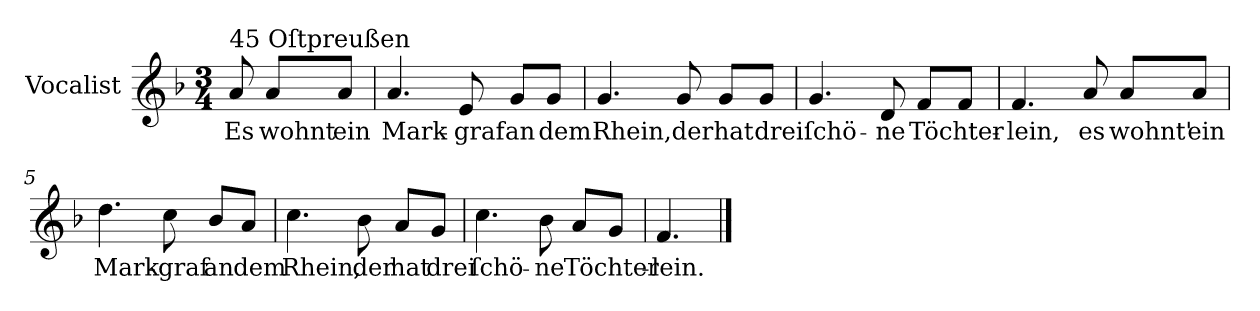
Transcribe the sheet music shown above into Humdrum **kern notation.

**kern	**text
*part1	*part1
*staff1	*staff1
*I"Vocalist	*
*k[b-]	*
*F:	*
*M3/4	*
=	=
!LO:TX:a:t=45 Oſtpreußen	!
8a	Es
8aL	wohnt
8aJ	ein
=1	=1
4.a	Mark-
8e	-graf
8gL	an
8gJ	dem
=2	=2
4.g	Rhein,
8g	der
8gL	hat
8gJ	drei
=3	=3
4.g	ſchö-
8d	-ne
8fL	Töchter-
8fJ	.
=4	=4
4.f	-lein,
8a	es
8aL	wohnt'
8aJ	ein
=5	=5
4.dd	Mark-
8cc	-graf
8b-L	an
8aJ	dem
=6	=6
4.cc	Rhein,
8b-	der
8aL	hat
8gJ	drei
=7	=7
4.cc	ſchö-
8b-	-ne
8aL	Töchter-
8gJ	.
=8	=8
4.f	-lein.
==	==
*-	*-
